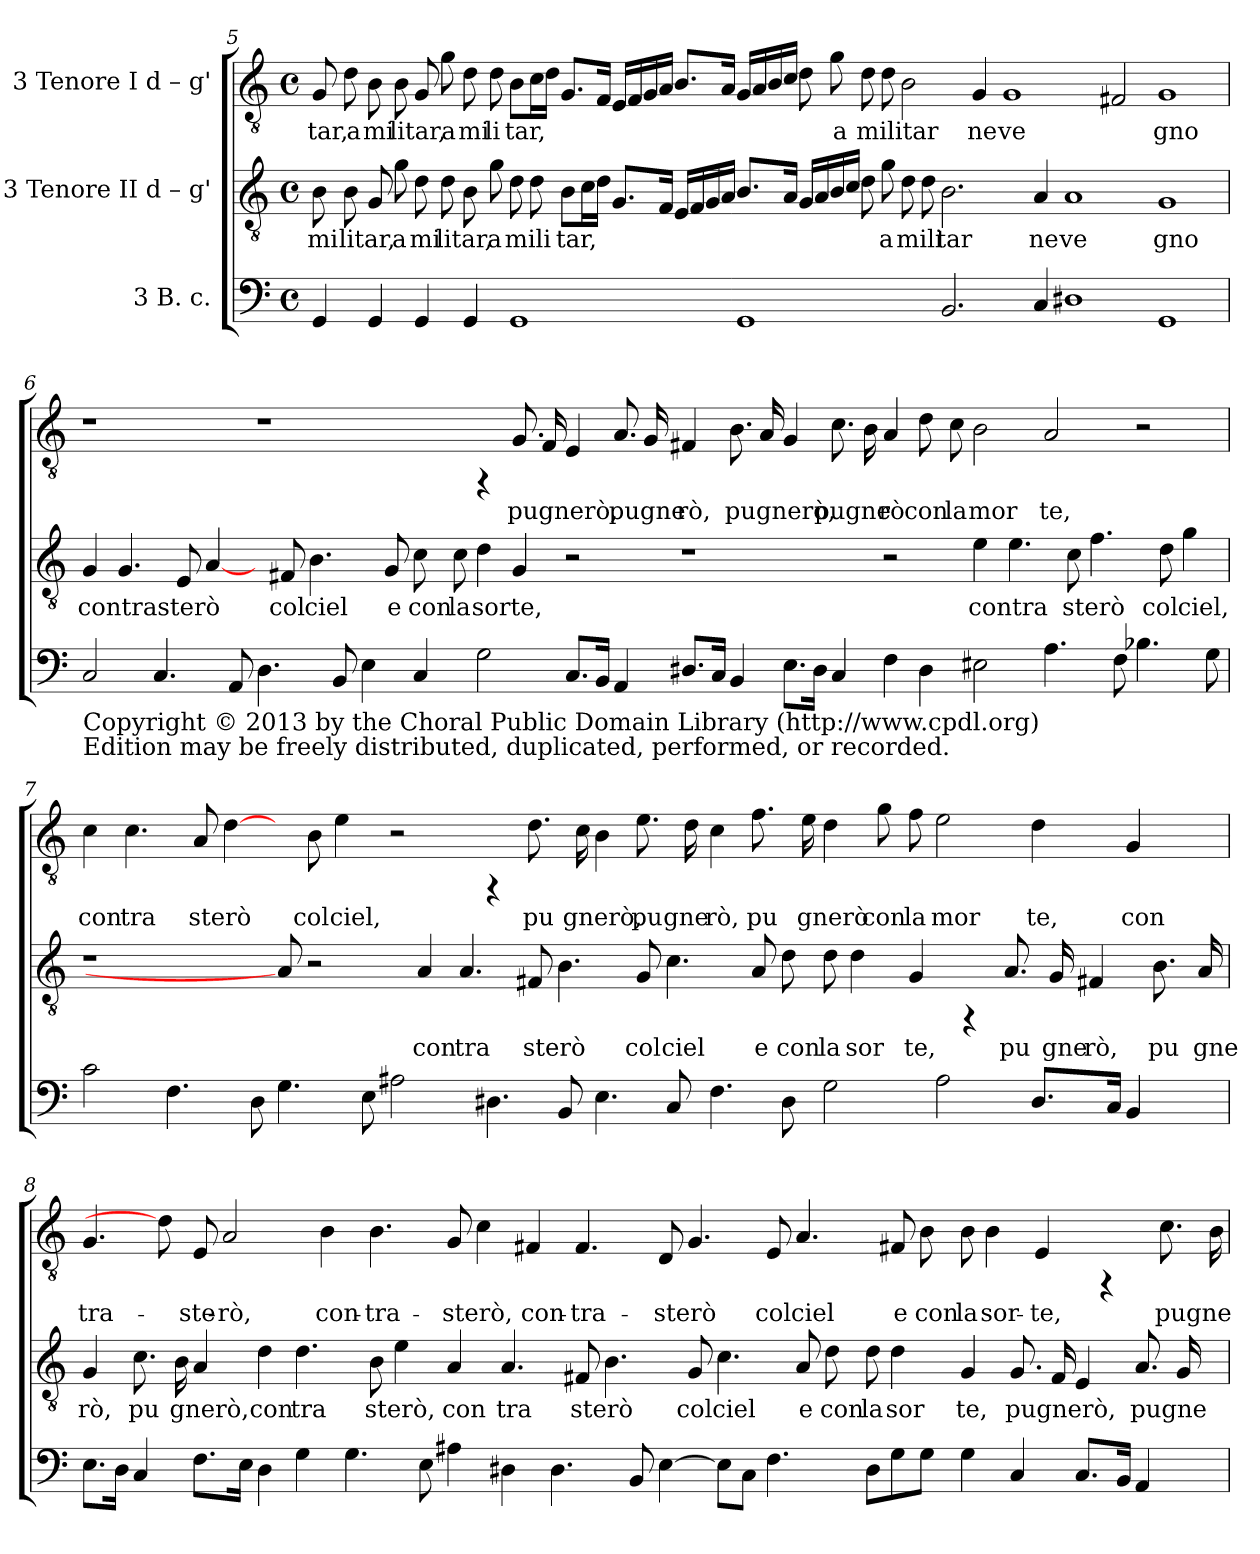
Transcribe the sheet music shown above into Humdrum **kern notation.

**kern	**kern	**text	**kern	**text
*part3	*part2	*part2	*part1	*part1
*staff3	*staff2	*staff2	*staff1	*staff1
*I"3  B. c.	*I"3  Tenore II  d – g'	*	*I"3  Tenore I  d – g'	*
!!LO:PB:g=z
*clefF4	*clefGv2	*	*clefGv2	*
*k[]	*k[]	*	*k[]	*
*C:	*C:	*	*C:	*
*M4/4	*M4/4	*	*M4/4	*
*met(c)	*met(c)	*	*met(c)	*
=5	=5	=5	=5	=5
!	!	!LO:LY:b:cj	!	!LO:LY:b:rj
4GG/	8B\	mi	8G/	tar,
!	!	!LO:LY:b:cj	!	!LO:LY:b:rj
.	8B\	litar,	8d\	a
!	!	!LO:LY:b:cj	!	!LO:LY:b:rj
4GG/	8G/	.	8B\	mi
!	!	!LO:LY:b:cj	!	!LO:LY:b:rj
.	8g\	a	8B\	litar,
!	!	!LO:LY:b:cj	!	!LO:LY:b:rj
4GG/	8d\	mi	8G/	.
!	!	!LO:LY:b:cj	!	!LO:LY:b:rj
.	8d\	litar,	8g\	a
!	!	!LO:LY:b:cj	!	!LO:LY:b:rj
4GG/	8B\	.	8d\	mi
!	!	!LO:LY:b:cj	!	!LO:LY:b:rj
.	8g\	a	8d\	li
!	!	!LO:LY:b:cj	!	!LO:LY:b:rj
1GG	8d\	mili	8B\L	tar,
!	!	!LO:LY:b:cj	!	!LO:LY:b:rj
.	8d\	.	16c\	.
!	!	!	!	!LO:LY:b:rj
.	.	.	16d\J	.
!	!	!LO:LY:b:cj	!	!LO:LY:b:rj
.	8B\L	tar,	8.G/L	.
!	!	!LO:LY:b:cj	!	!
.	16c\	.	.	.
!	!	!LO:LY:b:cj	!	!LO:LY:b:rj
.	16d\J	.	16F/J	.
!	!	!LO:LY:b:cj	!	!LO:LY:b:rj
.	8.G/L	.	16E/L	.
!	!	!	!	!LO:LY:b:rj
.	.	.	16F/	.
!	!	!	!	!LO:LY:b:rj
.	.	.	16G/	.
!	!	!LO:LY:b:cj	!	!LO:LY:b:rj
.	16F/J	.	16A/J	.
!	!	!LO:LY:b:cj	!	!LO:LY:b:rj
.	16E/L	.	8.B/L	.
!	!	!LO:LY:b:cj	!	!
.	16F/	.	.	.
!	!	!LO:LY:b:cj	!	!
.	16G/	.	.	.
!	!	!LO:LY:b:cj	!	!LO:LY:b:rj
.	16A/J	.	16A/J	.
!	!	!LO:LY:b:cj	!	!LO:LY:b:rj
1GG	8.B/L	.	16G/L	.
!	!	!	!	!LO:LY:b:rj
.	.	.	16A/	.
!	!	!	!	!LO:LY:b:rj
.	.	.	16B/	.
!	!	!LO:LY:b:cj	!	!LO:LY:b:rj
.	16A/J	.	16c/J	.
!	!	!LO:LY:b:cj	!	!LO:LY:b:rj
.	16G/L	.	8d\	.
!	!	!LO:LY:b:cj	!	!
.	16A/	.	.	.
!	!	!LO:LY:b:cj	!	!LO:LY:b:rj
.	16B/	.	8g\	a
!	!	!LO:LY:b:cj	!	!
.	16c/J	.	.	.
!	!	!LO:LY:b:cj	!	!LO:LY:b:rj
.	8d\	.	8d\	militar
!	!	!LO:LY:b:cj	!	!LO:LY:b:rj
.	8g\	a	8d\	.
!	!	!LO:LY:b:cj	!	!LO:LY:b:rj
.	8d\	mili	2B\	.
!	!	!LO:LY:b:cj	!	!
.	8d\	.	.	.
!	!	!LO:LY:b:cj	!	!
2.BB/	2.B\	tar	.	.
!	!	!	!	!LO:LY:b:rj
.	.	.	4G/	ne
!	!	!	!	!LO:LY:b:rj
.	.	.	1G	ve
!	!	!LO:LY:b:cj	!	!
4C/	4A/	ne	.	.
!	!	!LO:LY:b:cj	!	!
1D#	1A	ve	.	.
!	!	!	!	!LO:LY:b:rj
.	.	.	2F#X/	.
!	!	!LO:LY:b:cj	!	!LO:LY:b:rj
1GG	1G	gno	1G	gno
!!LO:PB:g=z
=6	=6	=6	=6	=6
!LO:TX:b:t=Copyright © 2013 by the Choral Public Domain Library (http&colon;//www.cpdl.org)	!	!	!	!
!LO:TX:b:t=Edition may be freely distributed, duplicated, performed, or recorded.	!	!	!	!
!	!	!LO:LY:b:cj	!	!
2C/	4G/	contrasterò	1r	.
!	!	!LO:LY:b:cj	!	!
.	4.G/	.	.	.
4.C/	.	.	.	.
!	!	!LO:LY:b:cj	!	!
.	8E/	.	.	.
!	!	!LO:LY:b:cj	!	!
.	[4A/	.	.	.
8AA/	.	.	.	.
4.D\	8ryy	.	1r	.
!	!	!LO:LY:b:cj	!	!
.	8F#X/	col	.	.
!	!	!LO:LY:b:cj	!	!
.	4.B\	ciel	.	.
8BB/	.	.	.	.
4E\	.	.	.	.
!	!	!LO:LY:b:cj	!	!
.	8G/	e	.	.
!	!	!LO:LY:b:cj	!	!
4C/	8c\	con	.	.
!	!	!LO:LY:b:cj	!	!
.	8c\	la	.	.
!	!	!LO:LY:b:cj	!	!
2G\	4d\	sorte,	4rFF	.
!	!	!LO:LY:b:cj	!	!LO:LY:b:rj
.	4G/	.	8.G/	pugnerò,
!	!	!	!	!LO:LY:b:rj
.	.	.	16F/	.
!	!	!	!	!LO:LY:b:rj
8.C/L	2r	.	4E/	.
16BB/J	.	.	.	.
!	!	!	!	!LO:LY:b:rj
4AA/	.	.	8.A/	pugne
!	!	!	!	!LO:LY:b:rj
.	.	.	16G/	.
!	!	!	!	!LO:LY:b:rj
8.D#/L	1r	.	4F#X/	rò,
16C/J	.	.	.	.
!	!	!	!	!LO:LY:b:rj
4BB/	.	.	8.B\	pugnerò,
!	!	!	!	!LO:LY:b:rj
.	.	.	16A/	.
!	!	!	!	!LO:LY:b:rj
8.E\L	.	.	4G/	.
16D#\J	.	.	.	.
!	!	!	!	!LO:LY:b:rj
4C/	.	.	8.c\	pugne
!	!	!	!	!LO:LY:b:rj
.	.	.	16B\	.
!	!	!	!	!LO:LY:b:rj
4F\	2r	.	4A/	rò
!	!	!	!	!LO:LY:b:rj
4D#\	.	.	8d\	con
!	!	!	!	!LO:LY:b:rj
.	.	.	8c\	la
!	!	!LO:LY:b:cj	!	!LO:LY:b:rj
2E#\	4e\	contra	2B\	mor
!	!	!LO:LY:b:cj	!	!
.	4.e\	.	.	.
!	!	!	!	!LO:LY:b:rj
4.A\	.	.	2A/	te,
!	!	!LO:LY:b:cj	!	!
.	8c\	sterò	.	.
!	!	!LO:LY:b:cj	!	!
.	4.f\	.	.	.
8F\	.	.	.	.
4.B-X\	.	.	2r	.
!	!	!LO:LY:b:cj	!	!
.	8d\	col	.	.
!	!	!LO:LY:b:cj	!	!
.	4g\	ciel,	.	.
8G\	.	.	.	.
!!LO:LB:g=z
=7	=7	=7	=7	=7
!	!	!	!	!LO:LY:b:rj
2c\	1r	.	4c\	con
!	!	!	!	!LO:LY:b:rj
.	.	.	4.c\	tra
4.F\	.	.	.	.
!	!	!	!	!LO:LY:b:rj
.	.	.	8A/	sterò
!	!	!	!	!LO:LY:b:rj
.	.	.	[4d\	.
8D\	.	.	.	.
4.G\	8A/]	.	8ryy	.
!	!	!	!	!LO:LY:b:rj
.	2r	.	8B\	col
!	!	!	!	!LO:LY:b:rj
.	.	.	4e\	ciel,
8E\	.	.	.	.
2A#\	.	.	2r	.
!	!	!LO:LY:b:cj	!	!
.	4A/	con	.	.
!	!	!LO:LY:b:cj	!	!
.	4.A/	tra	.	.
4.D#\	.	.	4rFF	.
!	!	!LO:LY:b:cj	!	!LO:LY:b:rj
.	8F#X/	sterò	8.d\	pu
!	!	!LO:LY:b:cj	!	!
8BB/	4.B\	.	.	.
!	!	!	!	!LO:LY:b:rj
.	.	.	16c\	gnerò,
!	!	!	!	!LO:LY:b:rj
4.E\	.	.	4B\	.
!	!	!LO:LY:b:cj	!	!LO:LY:b:rj
.	8G/	col	8.e\	pu
!	!	!LO:LY:b:cj	!	!
8C/	4.c\	ciel	.	.
!	!	!	!	!LO:LY:b:rj
.	.	.	16d\	gne
!	!	!	!	!LO:LY:b:rj
4.F\	.	.	4c\	rò,
!	!	!LO:LY:b:cj	!	!LO:LY:b:rj
.	8A/	e	8.f\	pu
!	!	!LO:LY:b:cj	!	!
8D#\	8d\	con	.	.
!	!	!	!	!LO:LY:b:rj
.	.	.	16e\	gnerò
!	!	!LO:LY:b:cj	!	!LO:LY:b:rj
2G\	8d\	la	4d\	.
!	!	!LO:LY:b:cj	!	!
.	4d\	sor	.	.
!	!	!	!	!LO:LY:b:rj
.	.	.	8g\	con
!	!	!LO:LY:b:cj	!	!LO:LY:b:rj
.	4G/	te,	8f\	la
!	!	!	!	!LO:LY:b:rj
2A#\	.	.	2e\	mor
.	4rFF	.	.	.
!	!	!LO:LY:b:cj	!	!
.	8.A/	pu	.	.
!	!	!	!	!LO:LY:b:rj
8.D#/L	.	.	4d\	te,
!	!	!LO:LY:b:cj	!	!
.	16G/	gne	.	.
!	!	!LO:LY:b:cj	!	!
.	4F#X/	rò,	.	.
16C/J	.	.	.	.
!	!	!	!	!LO:LY:b:rj
4BB/	.	.	4G/	con
!	!	!LO:LY:b:cj	!	!
.	8.B\	pu	.	.
8ryy	.	.	8ryy	.
!	!	!LO:LY:b:cj	!	!
.	16A/	gne	.	.
!!LO:LB:g=z
=8	=8	=8	=8	=8
!	!	!LO:LY:b:cj	!	!LO:LY:b:rj
8.E\L	4G/	rò,	4.G/	tra-
16D\J	.	.	.	.
!	!	!LO:LY:b:cj	!	!
4C/	8.c\	pu	.	.
.	.	.	8d\]	.
!	!	!LO:LY:b:cj	!	!
.	16B\	gnerò,	.	.
!	!	!LO:LY:b:cj	!	!LO:LY:b:rj
8.F\L	4A/	.	8E/	-ste-
!	!	!	!	!LO:LY:b:rj
.	.	.	2A/	-rò,
16E\J	.	.	.	.
!	!	!LO:LY:b:cj	!	!
4D\	4d\	con	.	.
!	!	!LO:LY:b:cj	!	!
4G\	4.d\	tra	.	.
!	!	!	!	!LO:LY:b:rj
.	.	.	4B\	con-
4.G\	.	.	.	.
!	!	!LO:LY:b:cj	!	!LO:LY:b:rj
.	8B\	sterò,	4.B\	-tra-
!	!	!LO:LY:b:cj	!	!
.	4e\	.	.	.
8E\	.	.	.	.
!	!	!LO:LY:b:cj	!	!LO:LY:b:rj
4A#\	4A/	con	8G/	-sterò,
!	!	!	!	!LO:LY:b:rj
.	.	.	4c\	.
!	!	!LO:LY:b:cj	!	!
4D#\	4.A/	tra	.	.
!	!	!	!	!LO:LY:b:rj
.	.	.	4F#X/	con-
4.D#\	.	.	.	.
!	!	!LO:LY:b:cj	!	!LO:LY:b:rj
.	8F#X/	sterò	4.F#/	-tra-
!	!	!LO:LY:b:cj	!	!
.	4.B\	.	.	.
8BB/	.	.	.	.
!	!	!	!	!LO:LY:b:rj
[>4E\	.	.	8D/	-sterò
!	!	!LO:LY:b:cj	!	!LO:LY:b:rj
.	8G/	col	4.G/	.
!	!	!LO:LY:b:cj	!	!
8E\L]	4.c\	ciel	.	.
8C\J	.	.	.	.
!	!	!	!	!LO:LY:b:rj
4.F\	.	.	8E/	col
!	!	!LO:LY:b:cj	!	!LO:LY:b:rj
.	8A/	e	4.A/	ciel
!	!	!LO:LY:b:cj	!	!
.	8d\	con	.	.
!	!	!LO:LY:b:cj	!	!
8D#\L	8d\	la	.	.
!	!	!LO:LY:b:cj	!	!LO:LY:b:rj
8G\	4d\	sor	8F#X/	e
!	!	!	!	!LO:LY:b:rj
8G\J	.	.	8B\	con
!	!	!LO:LY:b:cj	!	!LO:LY:b:rj
4G\	4G/	te,	8B\	la
!	!	!	!	!LO:LY:b:rj
.	.	.	4B\	sor-
!	!	!LO:LY:b:cj	!	!
4C/	8.G/	pugnerò,	.	.
!	!	!	!	!LO:LY:b:rj
.	.	.	4E/	-te,
!	!	!LO:LY:b:cj	!	!
.	16F#/	.	.	.
!	!	!LO:LY:b:cj	!	!
8.C/L	4E/	.	.	.
.	.	.	4rFF	.
16BB/J	.	.	.	.
!	!	!LO:LY:b:cj	!	!
4AA/	8.A/	pugne	.	.
!	!	!	!	!LO:LY:b:rj
.	.	.	8.c\	pugne-
!	!	!LO:LY:b:cj	!	!
.	16G/	.	.	.
8ryy	8ryy	.	.	.
!	!	!	!	!LO:LY:b:rj
.	.	.	16B\	--
=	=	=	=	=
*-	*-	*-	*-	*-
